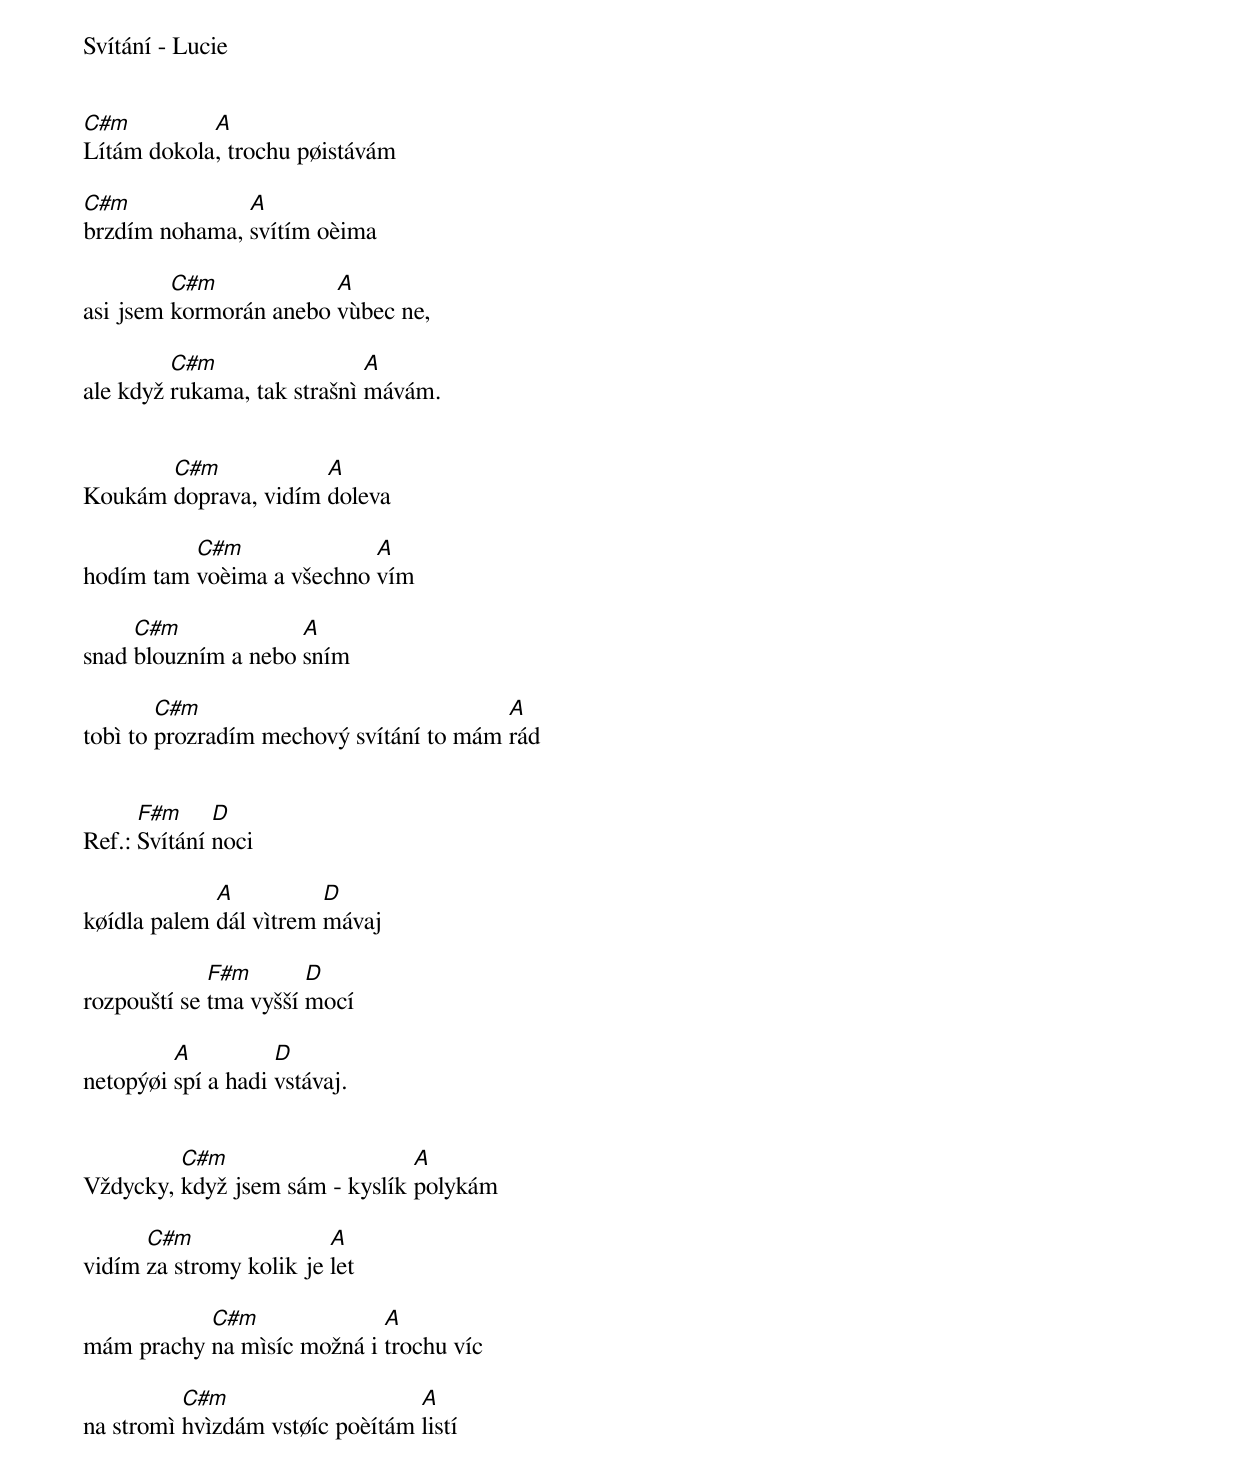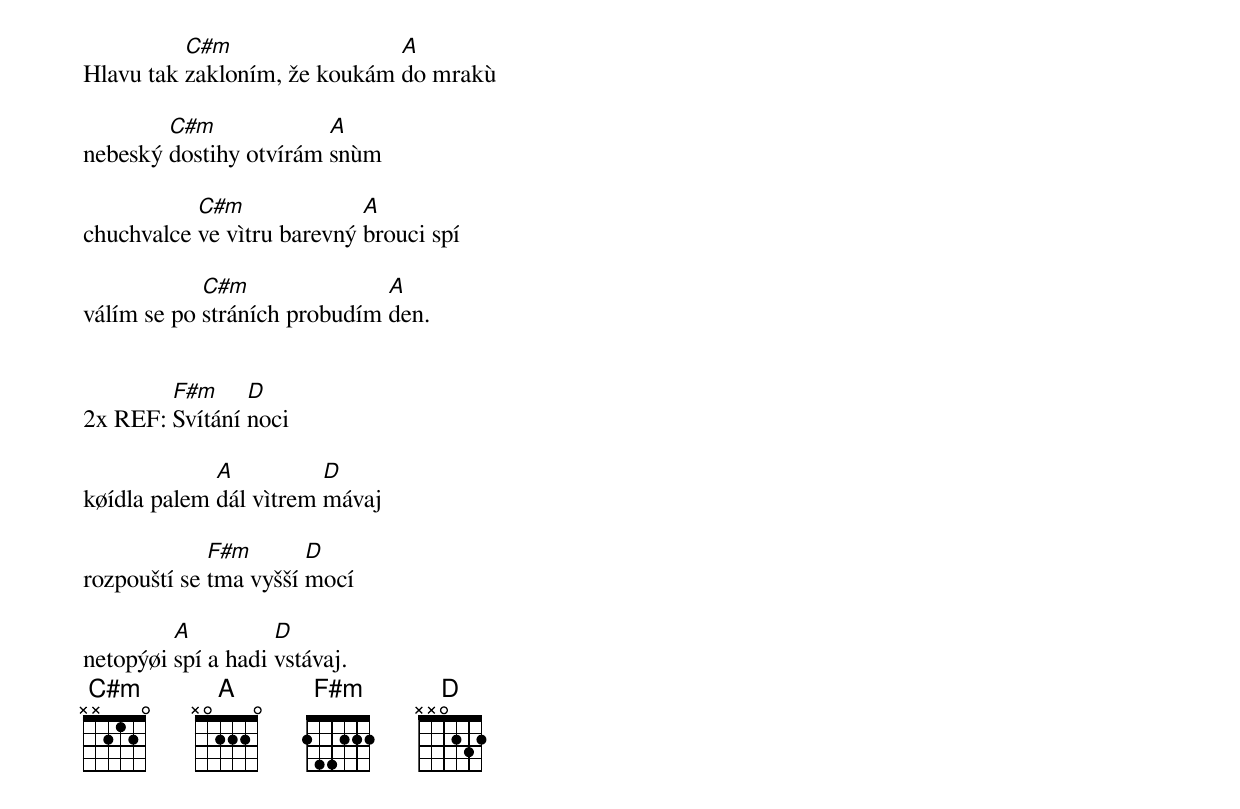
Svítání - Lucie


[C#m]Lítám dokola[A], trochu pøistávám

[C#m]brzdím nohama, [A]svítím oèima

asi jsem [C#m]kormorán anebo [A]vùbec ne,

ale když [C#m]rukama, tak strašnì [A]mávám.


Koukám [C#m]doprava, vidím [A]doleva

hodím tam [C#m]voèima a všechno [A]vím

snad [C#m]blouzním a nebo [A]sním

tobì to [C#m]prozradím mechový svítání to mám [A]rád


Ref.: [F#m]Svítání [D]noci

køídla palem [A]dál vìtrem [D]mávaj

rozpouští se [F#m]tma vyšší [D]mocí

netopýøi [A]spí a hadi [D]vstávaj.


Vždycky, [C#m]když jsem sám - kyslík [A]polykám

vidím [C#m]za stromy kolik je [A]let

mám prachy [C#m]na mìsíc možná i [A]trochu víc

na stromì [C#m]hvìzdám vstøíc poèítám [A]listí


Hlavu tak [C#m]zakloním, že koukám [A]do mrakù

nebeský [C#m]dostihy otvírám [A]snùm

chuchvalce [C#m]ve vìtru barevný [A]brouci spí

válím se po [C#m]stráních probudím [A]den.


2x REF: [F#m]Svítání [D]noci

køídla palem [A]dál vìtrem [D]mávaj

rozpouští se [F#m]tma vyšší [D]mocí

netopýøi [A]spí a hadi [D]vstávaj.
